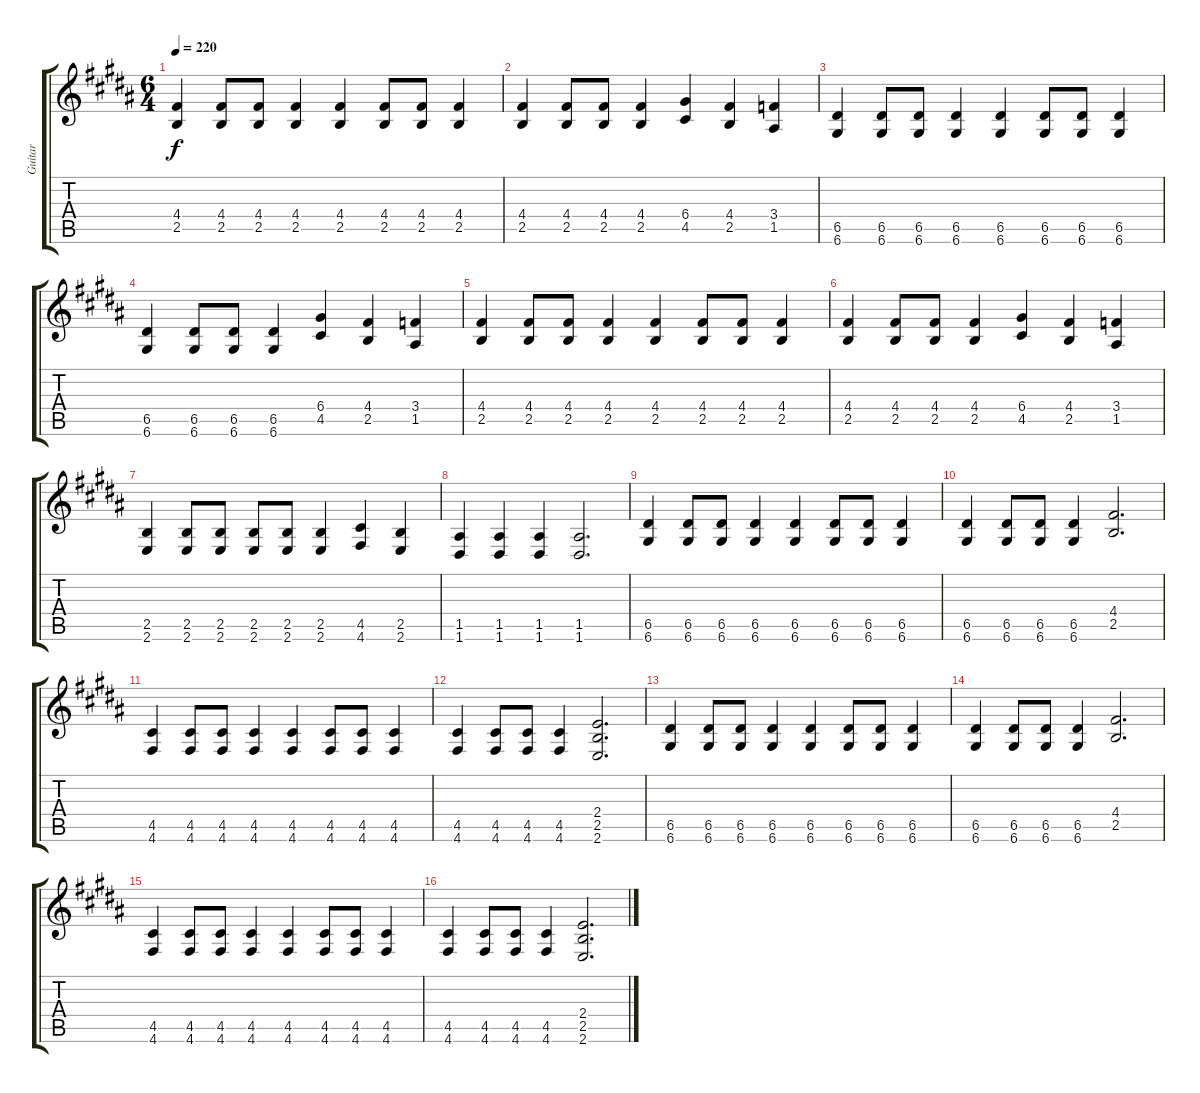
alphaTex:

\track ("Guitar" "Guitar") {instrument distortionguitar}
\staff {score tabs}
\tuning (E4 B3 G3 D3 A2 D2) {hide}
\ts (6 4)
\tempo 220
\clef g2
\ks g#minor
(4.4 2.5).4{dy f} (4.4 2.5).8 (4.4 2.5).8 (4.4 2.5).4 (4.4 2.5).4 (4.4 2.5).8 (4.4 2.5).8 (4.4 2.5).4 |
(4.4 2.5).4 (4.4 2.5).8 (4.4 2.5).8 (4.4 2.5).4 (6.4 4.5).4 (4.4 2.5).4 (3.4 1.5).4 |
(6.5 6.6).4 (6.5 6.6).8 (6.5 6.6).8 (6.5 6.6).4 (6.5 6.6).4 (6.5 6.6).8 (6.5 6.6).8 (6.5 6.6).4 |
(6.5 6.6).4 (6.5 6.6).8 (6.5 6.6).8 (6.5 6.6).4 (6.4 4.5).4 (4.4 2.5).4 (3.4 1.5).4 |
(4.4 2.5).4 (4.4 2.5).8 (4.4 2.5).8 (4.4 2.5).4 (4.4 2.5).4 (4.4 2.5).8 (4.4 2.5).8 (4.4 2.5).4 |
(4.4 2.5).4 (4.4 2.5).8 (4.4 2.5).8 (4.4 2.5).4 (6.4 4.5).4 (4.4 2.5).4 (3.4 1.5).4 |
(2.5 2.6).4 (2.5 2.6).8 (2.5 2.6).8 (2.5 2.6).8 (2.5 2.6).8 (2.5 2.6).4 (4.5 4.6).4 (2.5 2.6).4 |
(1.5 1.6).4 (1.5 1.6).4 (1.5 1.6).4 (1.5 1.6).2{d} |
(6.5 6.6).4 (6.5 6.6).8 (6.5 6.6).8 (6.5 6.6).4 (6.5 6.6).4 (6.5 6.6).8 (6.5 6.6).8 (6.5 6.6).4 |
(6.5 6.6).4 (6.5 6.6).8 (6.5 6.6).8 (6.5 6.6).4 (4.4 2.5).2{d} |
(4.5 4.6).4 (4.5 4.6).8 (4.5 4.6).8 (4.5 4.6).4 (4.5 4.6).4 (4.5 4.6).8 (4.5 4.6).8 (4.5 4.6).4 |
(4.5 4.6).4 (4.5 4.6).8 (4.5 4.6).8 (4.5 4.6).4 (2.4 2.5 2.6).2{d} |
(6.5 6.6).4 (6.5 6.6).8 (6.5 6.6).8 (6.5 6.6).4 (6.5 6.6).4 (6.5 6.6).8 (6.5 6.6).8 (6.5 6.6).4 |
(6.5 6.6).4 (6.5 6.6).8 (6.5 6.6).8 (6.5 6.6).4 (4.4 2.5).2{d} |
(4.5 4.6).4 (4.5 4.6).8 (4.5 4.6).8 (4.5 4.6).4 (4.5 4.6).4 (4.5 4.6).8 (4.5 4.6).8 (4.5 4.6).4 |
(4.5 4.6).4 (4.5 4.6).8 (4.5 4.6).8 (4.5 4.6).4 (2.4 2.5 2.6).2{d}
